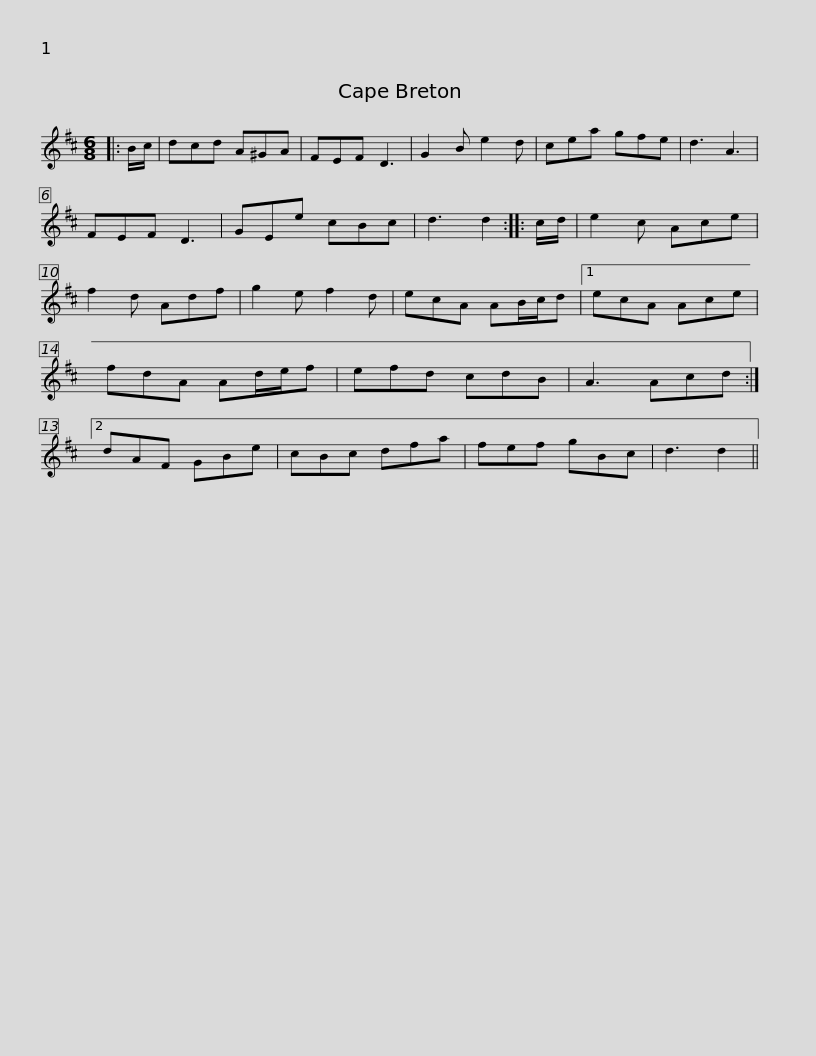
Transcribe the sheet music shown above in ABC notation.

X:1
L:1/8
M:6/8
I:linebreak $
K:D
V:1 treble
V:1
|: B/c/ | dcd A^GA | FEF D3 | G2 B e2 d | cea gfe | %5
 d3 A3 | FEF D3 | GEe cBc | d3 d2 ::$ c/d/ | %10
 e2 c Ace | f2 d Adf | g2 e f2 d | ecA AB/c/d |1 ecA Ace | %15
 fdA Ad/e/f | efd cdB |$ A3 Acd :|2 dAF GBe | cBc dfa | %20
 fef gBc | d3 d2 || %22
